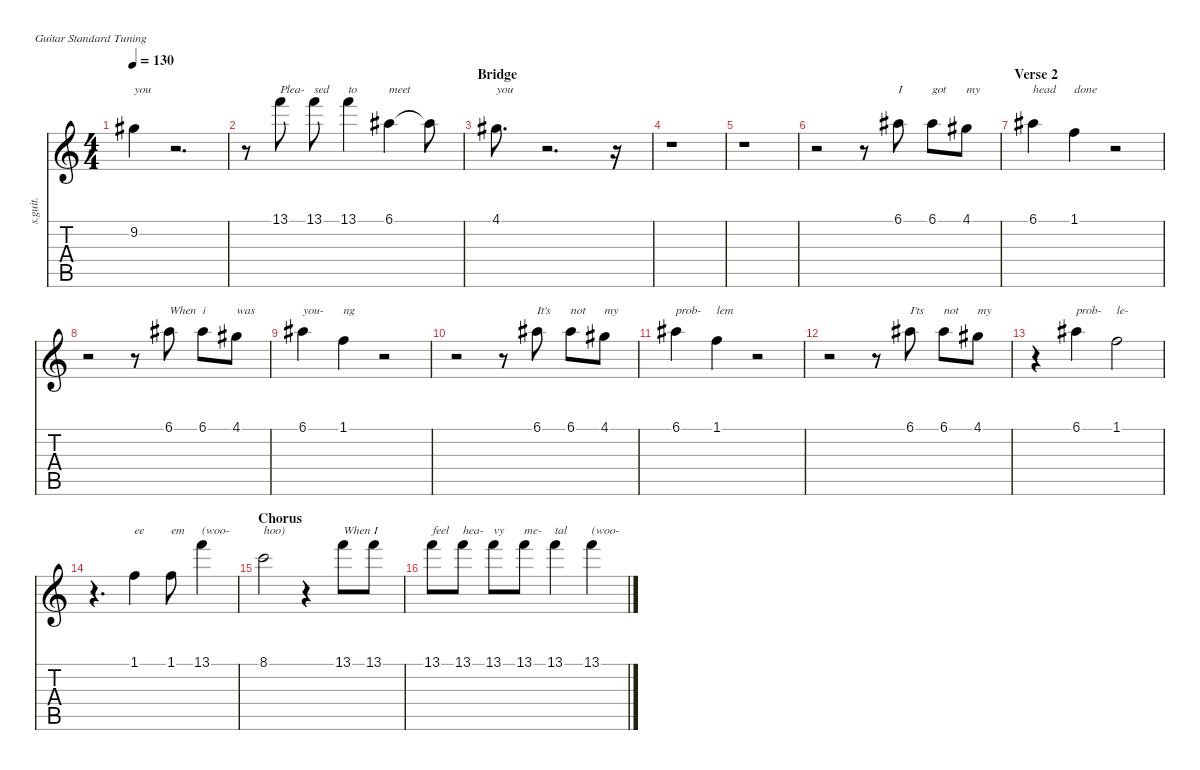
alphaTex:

\defaultSystemsLayout 4
\hideDynamics
\bracketExtendMode nobrackets
\track ("Damon Albarn - Vocals" "s.guit.") {instrument lead6voice}
\staff {score tabs}
\tuning (E4 B3 G3 D3 A2 E2)
\displaytranspose 12
\ts (4 4)
\tempo 130
\clef g2
\ks c
9.2{acc #}.4{txt "you" lyrics (0 "") lyrics (1 "") lyrics (2 "") lyrics (3 "") lyrics (4 "") dy mp} r.2{d} |
r.8 13.1.8{txt "Plea-" lyrics (0 "") lyrics (1 "") lyrics (2 "") lyrics (3 "") lyrics (4 "")} 13.1.8{txt "sed" lyrics (0 "") lyrics (1 "") lyrics (2 "") lyrics (3 "") lyrics (4 "")} 13.1.4{txt "to" lyrics (0 "") lyrics (1 "") lyrics (2 "") lyrics (3 "") lyrics (4 "")} 6.1{acc #}.4{txt "meet" lyrics (0 "") lyrics (1 "") lyrics (2 "") lyrics (3 "") lyrics (4 "")} 6.1{t acc #}.8{lyrics (0 "") lyrics (1 "") lyrics (2 "") lyrics (3 "") lyrics (4 "") dy mf} |
\section ("" "Bridge")
4.1{acc #}.8{d txt "you" lyrics (0 "") lyrics (1 "") lyrics (2 "") lyrics (3 "") lyrics (4 "") dy mp} r.2{d} r.16 |
r.1 |
r.1 |
r.2 r.8 6.1{acc #}.8{txt "I" lyrics (0 "") lyrics (1 "") lyrics (2 "") lyrics (3 "") lyrics (4 "")} 6.1{acc #}.8{txt "got" lyrics (0 "") lyrics (1 "") lyrics (2 "") lyrics (3 "") lyrics (4 "")} 4.1{acc #}.8{txt "my" lyrics (0 "") lyrics (1 "") lyrics (2 "") lyrics (3 "") lyrics (4 "")} |
\section ("" "Verse 2")
6.1{acc #}.4{txt "head" lyrics (0 "") lyrics (1 "") lyrics (2 "") lyrics (3 "") lyrics (4 "")} 1.1.4{txt "done" lyrics (0 "") lyrics (1 "") lyrics (2 "") lyrics (3 "") lyrics (4 "")} r.2 |
r.2 r.8 6.1{acc #}.8{txt "When" lyrics (0 "") lyrics (1 "") lyrics (2 "") lyrics (3 "") lyrics (4 "")} 6.1{acc #}.8{txt "i" lyrics (0 "") lyrics (1 "") lyrics (2 "") lyrics (3 "") lyrics (4 "")} 4.1{acc #}.8{txt "was" lyrics (0 "") lyrics (1 "") lyrics (2 "") lyrics (3 "") lyrics (4 "")} |
6.1{acc #}.4{txt "you-" lyrics (0 "") lyrics (1 "") lyrics (2 "") lyrics (3 "") lyrics (4 "")} 1.1.4{txt "ng" lyrics (0 "") lyrics (1 "") lyrics (2 "") lyrics (3 "") lyrics (4 "")} r.2 |
r.2 r.8 6.1{acc #}.8{txt "It's" lyrics (0 "") lyrics (1 "") lyrics (2 "") lyrics (3 "") lyrics (4 "")} 6.1{acc #}.8{txt "not" lyrics (0 "") lyrics (1 "") lyrics (2 "") lyrics (3 "") lyrics (4 "")} 4.1{acc #}.8{txt "my" lyrics (0 "") lyrics (1 "") lyrics (2 "") lyrics (3 "") lyrics (4 "")} |
6.1{acc #}.4{txt "prob-" lyrics (0 "") lyrics (1 "") lyrics (2 "") lyrics (3 "") lyrics (4 "")} 1.1.4{txt "lem" lyrics (0 "") lyrics (1 "") lyrics (2 "") lyrics (3 "") lyrics (4 "")} r.2 |
r.2 r.8 6.1{acc #}.8{txt "I'ts" lyrics (0 "") lyrics (1 "") lyrics (2 "") lyrics (3 "") lyrics (4 "")} 6.1{acc #}.8{txt "not" lyrics (0 "") lyrics (1 "") lyrics (2 "") lyrics (3 "") lyrics (4 "")} 4.1{acc #}.8{txt "my" lyrics (0 "") lyrics (1 "") lyrics (2 "") lyrics (3 "") lyrics (4 "")} |
r.4 6.1{acc #}.4{txt "prob-" lyrics (0 "") lyrics (1 "") lyrics (2 "") lyrics (3 "") lyrics (4 "")} 1.1.2{txt "le-" lyrics (0 "") lyrics (1 "") lyrics (2 "") lyrics (3 "") lyrics (4 "")} |
r.4{d} 1.1.4{txt "ee" lyrics (0 "") lyrics (1 "") lyrics (2 "") lyrics (3 "") lyrics (4 "")} 1.1.8{txt "em" lyrics (0 "") lyrics (1 "") lyrics (2 "") lyrics (3 "") lyrics (4 "")} 13.1.4{txt "(woo-" lyrics (0 "") lyrics (1 "") lyrics (2 "") lyrics (3 "") lyrics (4 "")} |
\section ("" "Chorus")
8.1.2{txt "hoo)" lyrics (0 "") lyrics (1 "") lyrics (2 "") lyrics (3 "") lyrics (4 "")} r.4 13.1.8{txt "When" lyrics (0 "") lyrics (1 "") lyrics (2 "") lyrics (3 "") lyrics (4 "")} 13.1.8{txt "I" lyrics (0 "") lyrics (1 "") lyrics (2 "") lyrics (3 "") lyrics (4 "")} |
13.1.8{txt "feel" lyrics (0 "") lyrics (1 "") lyrics (2 "") lyrics (3 "") lyrics (4 "")} 13.1.8{txt "hea-" lyrics (0 "") lyrics (1 "") lyrics (2 "") lyrics (3 "") lyrics (4 "")} 13.1.8{txt "vy" lyrics (0 "") lyrics (1 "") lyrics (2 "") lyrics (3 "") lyrics (4 "")} 13.1.8{txt "me-" lyrics (0 "") lyrics (1 "") lyrics (2 "") lyrics (3 "") lyrics (4 "")} 13.1.4{txt "tal" lyrics (0 "") lyrics (1 "") lyrics (2 "") lyrics (3 "") lyrics (4 "")} 13.1.4{txt "(woo-" lyrics (0 "") lyrics (1 "") lyrics (2 "") lyrics (3 "") lyrics (4 "")}
